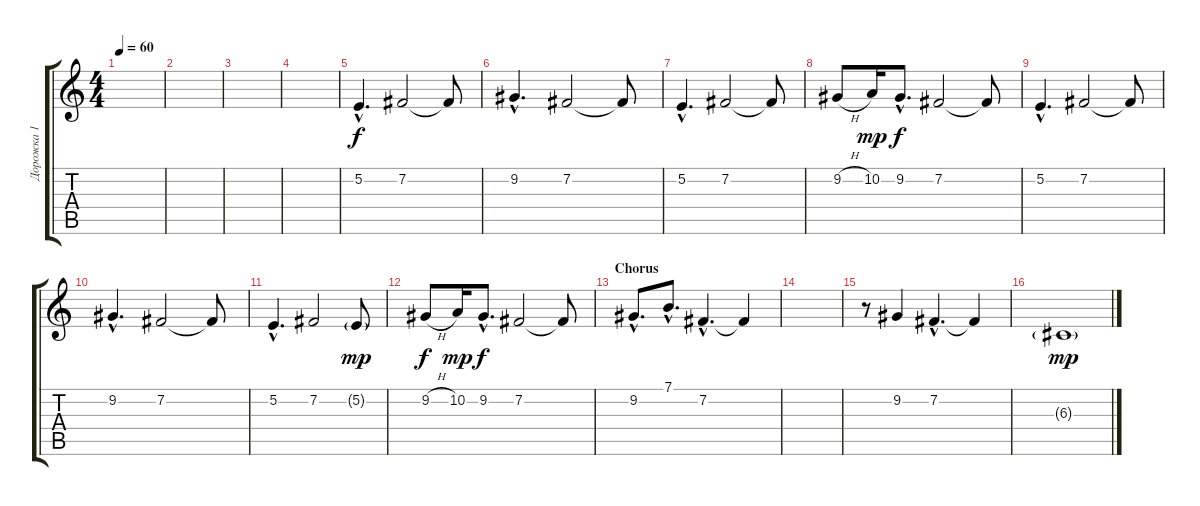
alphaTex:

\track ("Дорожка 1" "Дорожка 1") {instrument pad1newage}
\staff {score tabs}
\tuning (E4 B3 G3 D3 A2 E2) {hide}
\ts (4 4)
\tempo 60
\clef g2
\ks c
|
|
|
|
5.2{hac}.4{d} 7.2.2 7.2{t}.8 |
9.2{hac}.4{d} 7.2.2 7.2{t}.8 |
5.2{hac}.4{d} 7.2.2 7.2{t}.8 |
9.2{h}.8 10.2.16{dy mp} 9.2{hac}.8{d dy f} 7.2.2 7.2{t}.8 |
5.2{hac}.4{d} 7.2.2 7.2{t}.8 |
9.2{hac}.4{d} 7.2.2 7.2{t}.8 |
5.2{hac}.4{d} 7.2.2 5.2{g}.8{dy mp} |
9.2{h}.8{dy f} 10.2.16{dy mp} 9.2{hac}.8{d dy f} 7.2.2 7.2{t}.8 |
\section ("" "Chorus")
9.2{hac}.8{d} 7.1{hac}.8{d} 7.2{hac}.4{d} 7.2{t}.4 |
|
r.8 9.2.4 7.2{hac}.4{d} 7.2{t}.4 |
6.3{g}.1{dy mp}
